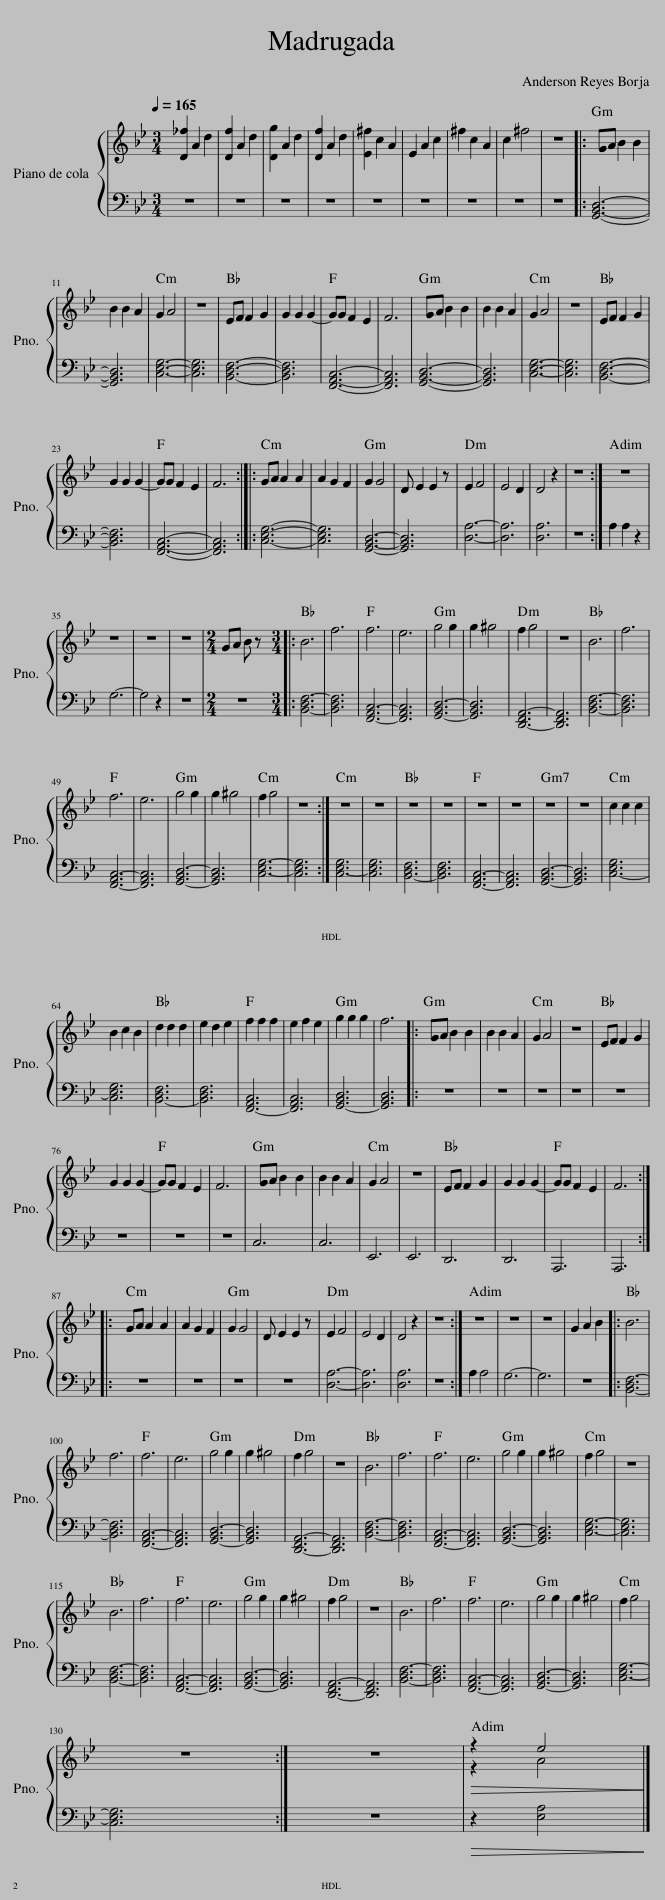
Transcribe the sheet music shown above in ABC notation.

X:1
%%score { ( 1 3 ) | 2 } 4 5 6 7 8 9 10 11 ( 12 13 )
L:1/8
Q:1/4=165
M:3/4
I:linebreak $
K:Bb
V:1 treble
V:3 treble
V:2 bass
V:4 treble-8
V:5 bass transpose=-12
V:6 treble
V:7 alto
V:8 bass
V:9 bass transpose=-12
V:10 perc stafflines=1
K:none
V:11 perc
K:none
V:12 perc
K:none
V:13 perc
K:none
V:1
 [D_f]2 A2 d2 | [Df]2 A2 d2 | [Dg]2 A2 d2 | [Df]2 A2 d2 | [E^f]2 c2 A2 | %5
 E2 A2 c2 | ^f2 c2 A2 | c2 ^f4 | z6 |: GA B2 B2 |$ %10
 B2 B2 A2 | G2 A4 | z6 | EF F2 G2 | G2 G2 G2- | %15
 GG F2 E2 | F6 | GA B2 B2 | B2 B2 A2 | G2 A4 | %20
 z6 | EF F2 G2 |$ G2 G2 G2- | GG F2 E2 | F6 :: %25
 GA A2 A2 | A2 G2 F2 | G2 G4 | D E2 E2 z | E2 F4 | %30
 E4 D2 | D4 z2 | z6 :| z6 |$ z6 | %35
 z6 | z6 |[M:2/4] GA B z |:[M:3/4] B6 | f6 | %40
 f6 | e6 | g4 g2 | g2 ^g4 | f2 g4 | %45
 z6 | B6 | f6 |$ f6 | e6 | %50
 g4 g2 | g2 ^g4 | f2 g4 | z6 :| z6 | %55
 z6 | z6 | z6 | z6 | z6 | %60
 z6 | z6 | c2 c2 c2 |$ B2 c2 B2 | d2 d2 d2 | %65
 e2 d2 e2 | f2 f2 f2 | e2 f2 e2 | g2 g2 g2 | f6 |: %70
 GA B2 B2 | B2 B2 A2 | G2 A4 | z6 | EF F2 G2 |$ %75
 G2 G2 G2- | GG F2 E2 | F6 | GA B2 B2 | B2 B2 A2 | %80
 G2 A4 | z6 | EF F2 G2 | G2 G2 G2- | GG F2 E2 | %85
 F6 ::$ GA A2 A2 | A2 G2 F2 | G2 G4 | D E2 E2 z | %90
 E2 F4 | E4 D2 | D4 z2 | z6 :| z6 | %95
 z6 | z6 | G2 A2 B2 |: B6 |$ f6 | %100
 f6 | e6 | g4 g2 | g2 ^g4 | f2 g4 | %105
 z6 | B6 | f6 | f6 | e6 | %110
 g4 g2 | g2 ^g4 | f2 g4 | z6 |$ B6 | %115
 f6 | f6 | e6 | g4 g2 | g2 ^g4 | %120
 f2 g4 | z6 | B6 | f6 | f6 | %125
 e6 | g4 g2 | g2 ^g4 | f2 g4 |$ z6 :| %130
 z6 |!>(! z2 e4!>)! |] %132
V:2
 z6 | z6 | z6 | z6 | z6 | %5
 z6 | z6 | z6 | z6 |: [G,,B,,D,]6- |$ %10
 [G,,B,,D,]6 | [C,E,G,]6- | [C,E,G,]6 | [B,,D,F,]6- | [B,,D,F,]6 | %15
 [F,,A,,C,]6- | [F,,A,,C,]6 | [G,,B,,D,]6- | [G,,B,,D,]6 | [C,E,G,]6- | %20
 [C,E,G,]6 | [B,,D,F,]6- |$ [B,,D,F,]6 | [F,,A,,C,]6- | [F,,A,,C,]6 :: %25
 [C,E,G,]6- | [C,E,G,]6 | [G,,B,,D,]6- | [G,,B,,D,]6 | [D,A,]6- | %30
 [D,A,]6 | [D,A,]6 | z6 :| A,2 A,2 z2 |$ G,6- | %35
 G,4 z2 | z6 |[M:2/4] z4 |:[M:3/4] [B,,-D,F,-]6 | [B,,D,F,]6 | %40
 [F,,-A,,C,-]6 | [F,,A,,C,]6 | [G,,-B,,D,-]6 | [G,,B,,D,]6 | [D,,-F,,A,,-]6 | %45
 [D,,F,,A,,]6 | [B,,-D,F,-]6 | [B,,D,F,]6 |$ [F,,-A,,C,-]6 | [F,,A,,C,]6 | %50
 [G,,-B,,D,-]6 | [G,,B,,D,]6 | [C,-E,G,-]6 | [C,E,G,]6 :| [C,-E,G,]6 | %55
 [C,E,G,]6 | [B,,-D,F,]6 | [B,,D,F,]6 | [F,,-A,,C,-]6 | [F,,A,,C,]6 | %60
 [G,,-B,,D,-]6 | [G,,B,,D,]6 | [C,-E,G,]6 |$ [C,E,G,]6 | [B,,-D,F,]6 | %65
 [B,,D,F,]6 | [F,,-A,,C,]6 | [F,,A,,C,]6 | [G,,-B,,D,]6 | [G,,B,,D,]6 |: %70
 z6 | z6 | z6 | z6 | z6 |$ %75
 z6 | z6 | z6 | C,6 | C,6 | %80
 E,,6 | E,,6 | D,,6 | D,,6 | A,,,6 | %85
 A,,,6 ::$ z6 | z6 | z6 | z6 | %90
 [D,A,]6- | [D,A,]6 | [D,A,]6 | z6 :| A,2 A,4 | %95
 G,6- | G,6 | z6 |: [B,,-D,F,-]6 |$ [B,,D,F,]6 | %100
 [F,,-A,,C,-]6 | [F,,A,,C,]6 | [G,,-B,,D,-]6 | [G,,B,,D,]6 | [D,,-F,,A,,-]6 | %105
 [D,,F,,A,,]6 | [B,,-D,F,-]6 | [B,,D,F,]6 | [F,,-A,,C,-]6 | [F,,A,,C,]6 | %110
 [G,,-B,,D,-]6 | [G,,B,,D,]6 | [C,-E,G,-]6 | [C,E,G,]6 |$ [B,,-D,F,-]6 | %115
 [B,,D,F,]6 | [F,,-A,,C,-]6 | [F,,A,,C,]6 | [G,,-B,,D,-]6 | [G,,B,,D,]6 | %120
 [D,,-F,,A,,-]6 | [D,,F,,A,,]6 | [B,,-D,F,-]6 | [B,,D,F,]6 | [F,,-A,,C,-]6 | %125
 [F,,A,,C,]6 | [G,,-B,,D,-]6 | [G,,B,,D,]6 | [C,-E,G,-]6 |$ [C,E,G,]6 :| %130
 z6 |!>(! z2 [E,A,]4!>)! |] %132
V:3
 x6 | x6 | x6 | x6 | x6 | %5
 x6 | x6 | x6 | x6 |: x6 |$ %10
 x6 | x6 | x6 | x6 | x6 | %15
 x6 | x6 | x6 | x6 | x6 | %20
 x6 | x6 |$ x6 | x6 | x6 :: %25
 x6 | x6 | x6 | x6 | x6 | %30
 x6 | x6 | x6 :| x6 |$ x6 | %35
 x6 | x6 |[M:2/4] x4 |:[M:3/4] x6 | x6 | %40
 x6 | x6 | x6 | x6 | x6 | %45
 x6 | x6 | x6 |$ x6 | x6 | %50
 x6 | x6 | x6 | x6 :| x6 | %55
 x6 | x6 | x6 | x6 | x6 | %60
 x6 | x6 | x6 |$ x6 | x6 | %65
 x6 | x6 | x6 | x6 | x6 |: %70
 x6 | x6 | x6 | x6 | x6 |$ %75
 x6 | x6 | x6 | x6 | x6 | %80
 x6 | x6 | x6 | x6 | x6 | %85
 x6 ::$ x6 | x6 | x6 | x6 | %90
 x6 | x6 | x6 | x6 :| x6 | %95
 x6 | x6 | x6 |: x6 |$ x6 | %100
 x6 | x6 | x6 | x6 | x6 | %105
 x6 | x6 | x6 | x6 | x6 | %110
 x6 | x6 | x6 | x6 |$ x6 | %115
 x6 | x6 | x6 | x6 | x6 | %120
 x6 | x6 | x6 | x6 | x6 | %125
 x6 | x6 | x6 | x6 |$ x6 :| %130
 x6 | z2 A4 |] %132
V:4
 z6 | z6 | z6 | z6 | z6 | %5
 z6 | z6 | z6 | z6 |: B2 g2 d2 |$ %10
 B2 g2 d2 | c2 g2 e2 | c2 g2 e2 | B2 f2 d2 | B2 f2 d2 | %15
 A2 f2 c2 | A2 f2 c2 | B2 g2 d2 | B2 g2 d2 | c2 g2 e2 | %20
 c2 g2 e2 | B2 f2 d2 |$ B2 f2 !>!d2 | A2 f2 c2 | A2 f2 c2 :: %25
 C2 c2 e2 | g6 | G,2 B2 d2 | g6 | A2 d2 _f2 | %30
 A2 d2 f2 | A2 d2 g2 | A2 d2 f2 :| A2 c2 !>!_g2 |$ A2 c2 !>!g2 | %35
 !>!_g2 !>!_f2 !>!g2- | g2 z2 z2 |[M:2/4] z4 |:[M:3/4] F2 B2 d2 | f2 d2 B2 | %40
 F2 A2 c2 | f2 c2 A2 | G2 B2 d2 | g2 d2 B2 | A2 d2 f2 | %45
 a6 | f2 B2 d2 | f2 d2 B2 |$ F2 A2 c2 | f2 c2 A2 | %50
 G2 B2 d2 | g2 d2 B2 | G2 c2 e2 | g6 :| g2 g2 g2 | %55
 g2 a2 b2 | a4 a a | a2 b2 c'2 | c'4 c'2 | c'2 b2 a2 | %60
 b2 c'2 b2 | a2 g4 | g2 g2 g2 |$ g2 a2 b2 | a4 a a | %65
 a2 b2 c'2 | c'4 c'2 | c'2 b2 a2 | b2 c'2 b2 | a2 g4 |: %70
 B2 g2 d2 | B2 g2 d2 | c2 g2 e2 | c2 g2 e2 | B2 f2 d2 |$ %75
 B2 f2 d2 | A2 f2 c2 | A2 f2 c2 | B2 g2 d2 | B2 g2 d2 | %80
 c2 g2 e2 | c2 g2 e2 | B2 f2 d2 | B2 f2 d2 | A2 f2 c2 | %85
 A2 f2 c2 ::$ C2 c2 e2 | g6 | G,2 B2 d2 | g6 | %90
 A2 d2 _f2 | A2 d2 !>!f2 | A2 d2 !>!g2 | A2 d2 !>!f2 :| A2 c2 !>!_g2 | %95
 A2 c2 !>!g2 | !>!_g2 !>!_f2 !>!g2- | g2 z2 z2 |: f2 B2 d2 |$ f2 d2 B2 | %100
 F2 A2 c2 | f2 c2 A2 | G2 B2 d2 | g2 d2 B2 | A2 d2 f2 | %105
 a6 | f2 B2 d2 | f2 d2 B2 | F2 A2 c2 | f2 c2 A2 | %110
 G2 B2 d2 | g2 d2 B2 | G2 c2 e2 | g6 |$ f2 B2 d2 | %115
 f2 d2 B2 | F2 A2 c2 | f2 c2 A2 | G2 B2 d2 | g2 d2 B2 | %120
 A2 d2 f2 | a6 | f2 B2 d2 | f2 d2 B2 | F2 A2 c2 | %125
 f2 c2 A2 | G2 B2 d2 | g2 d2 B2 | G2 c2 e2 |$ g4 z2 :| %130
 z6 |!>(! z2 [A,EAc^f]4!>)! |] %132
V:5
 z6 | z6 | z6 | z6 | z6 | %5
 z6 | z6 | z4 (A,,2 | F,,6) |: G,,2 D,2 !>!B,,2 |$ %10
 G,,2 D,2 !>!B,,2 | !>!C,2 G,2 !>!E,2 | C,2 G,2 !>!E,2 | B,,2 F,2 !>!D,2 | B,,2 F,2 !>!D,2 | %15
 F,,2 C,2 !>!A,,2 | F,,2 C,2 !>!A,,2 | G,,2 D,2 !>!B,,2 | G,,2 D,2 !>!B,,2 | !>!C,2 G,2 !>!E,2 | %20
 C,2 G,2 !>!E,2 | B,,2 F,2 !>!D,2 |$ B,,2 F,2 !>!D,2 | F,,2 C,2 !>!A,,2 | F,,2 C,2 !>!A,,2 :: %25
 C,2 C,2 !>!C,2 | G,6 | G,,2 G,,2 !>!G,,2 | D,6 | =E,,2 !>!E,,2 E,,2 | %30
 F,,2 !>!F,,2 F,,2 | G,,2 !>!G,,2 G,,2 | F,,2 !>!F,,2 F,,2 :| _G,,2 !>!G,,2 G,,2 |$ G,,2 _G,,2 !>!=E,,2 | %35
 _G,,4 (A,,2 | F,,4) z2 |[M:2/4] G,, A,, B,, z |:[M:3/4] B,,2 !>!B,,2 !^!B,,2 | F,2 !>!E,2 !^!B,,2 | %40
 F,,2 !>!F,,2 !^!F,,2 | C,2 !>!B,,2 !^!F,,2 | G,,2 !>!G,,2 !^!G,,2 | D,2 !>!C,2 !^!G,,2 | D,2 !>!D,2 !^!D,2 | %45
 !^!A,6 | z2 !>!B,,2 !^!B,,2 | F,2 !>!E,2 !^!B,,2 |$ F,,2 !>!F,,2 !^!F,,2 | C,2 !>!B,,2 !^!F,,2 | %50
 G,,2 !>!G,,2 !^!G,,2 | D,2 !>!C,2 !^!G,,2 | C,2 !>!C,2 !^!C,2 | !^!G,6 :| !>!G,,2 G,,2 G,,2 | %55
 G,,2 A,,2 B,,2 | A,,4 A,, A,, | A,,2 B,,2 C,2 | C,4 C,2 | C,2 B,,2 A,,2 | %60
 B,,2 C,2 B,,2 | A,,2 G,,4 | !>!C,2 G,2 !>!E,2 |$ C,2 G,2 !>!E,2 | B,,2 F,2 !>!D,2 | %65
 B,,2 F,2 !>!D,2 | F,,2 C,2 !>!A,,2 | F,,2 C,2 !>!A,,2 | G,,2 D,2 !>!B,,2 | G,,2 D,2 !>!B,,2 |: %70
 G,,2 D,2 !>!B,,2 | G,,2 D,2 !>!B,,2 | !>!C,2 G,2 !>!E,2 | C,2 G,2 !>!E,2 | B,,2 F,2 !>!D,2 |$ %75
 B,,2 F,2 !>!D,2 | F,,2 C,2 !>!A,,2 | F,,2 C,2 !>!A,,2 | G,,2 D,2 !>!B,,2 | G,,2 D,2 !>!B,,2 | %80
 !>!C,2 G,2 !>!E,2 | C,2 G,2 !>!E,2 | B,,2 F,2 !>!D,2 | B,,2 F,2 !>!D,2 | F,,2 C,2 !>!A,,2 | %85
 F,,2 C,2 !>!A,,2 ::$ C,2 C,2 !>!C,2 | G,6 | G,,2 G,,2 !>!G,,2 | D,6 | %90
 =E,,2 !>!E,,2 E,,2 | F,,2 !>!F,,2 F,,2 | G,,2 !>!G,,2 G,,2 | F,,2 !>!F,,2 F,,2 :| _G,,2 !>!G,,2 G,,2 | %95
 G,,2 _G,,2 !>!=E,,2 | _G,,4 (A,,2 | F,,4) z2 |: B,,2 !>!B,,2 !^!B,,2 |$ F,2 !>!E,2 !^!B,,2 | %100
 F,,2 !>!F,,2 !^!F,,2 | C,2 !>!B,,2 !^!F,,2 | G,,2 !>!G,,2 !^!G,,2 | D,2 !>!C,2 !^!G,,2 | D,2 !>!D,2 !^!D,2 | %105
 !^!A,6 | z2 !>!B,,2 !^!B,,2 | F,2 !>!E,2 !^!B,,2 | F,,2 !>!F,,2 !^!F,,2 | C,2 !>!B,,2 !^!F,,2 | %110
 G,,2 !>!G,,2 !^!G,,2 | D,2 !>!C,2 !^!G,,2 | C,2 !>!C,2 !^!C,2 | !^!G,6 |$ B,,2 !>!B,,2 !^!B,,2 | %115
 F,2 !>!E,2 !^!B,,2 | F,,2 !>!F,,2 !^!F,,2 | C,2 !>!B,,2 !^!F,,2 | G,,2 !>!G,,2 !^!G,,2 | D,2 !>!C,2 !^!G,,2 | %120
 D,2 !>!D,2 !^!D,2 | !^!A,6 | z2 !>!B,,2 !^!B,,2 | F,2 !>!E,2 !^!B,,2 | F,,2 !>!F,,2 !^!F,,2 | %125
 C,2 !>!B,,2 !^!F,,2 | G,,2 !>!G,,2 !^!G,,2 | D,2 !>!C,2 !^!G,,2 | C,2 !>!C,2 !^!C,2 |$ !^!G,6 :| %130
 _G,,4 (A,,2 |!>(! F,,4) A,,2!>)! |] %132
V:6
!<(! =e2 A2 d2!<)! | f2 A2 d2 | g2 A2 d2 | f2 A2 d2 | _g2 A2 c2 | %5
 _g2 A2 c2 | _g2 A2 c2 |!>(! _g6!>)! | z6 |: z6 |$ %10
 z6 | z6 | z6 | z6 | z6 | %15
 z6 | z6 | z6 | z6 | z6 | %20
 z6 | z6 |$ z6 | z6 | z6 :: %25
 z6 | z6 | z6 | z6 | z6 | %30
 z6 | z6 | z6 :| z6 |$ z6 | %35
 z6 | z6 |[M:2/4] z4 |:[M:3/4] z6 | z6 | %40
 z6 | z6 | z6 | z6 | z6 | %45
 z6 | z6 | z6 |$ z6 | z6 | %50
 z6 | z6 | z6 | z4 z2 :| z6 | %55
 z6 | z6 | z6 | z6 | z6 | %60
 z6 | z6 | z6 |$ z6 | z6 | %65
 z6 | z6 | z6 | z6 | z6 |: %70
 z6 | z6 | z6 | z6 | z6 |$ %75
 z6 | z6 | z6 | z6 | z6 | %80
 z6 | z6 | z6 | z6 | z6 | %85
 z6 ::$ z6 | z6 | z6 |!<(! B2 c2 d2!<)! | %90
 =e2 A2 d2 | f2 A2 d2 | g2 A2 d2 |!>(! f2 A2 d2!>)! :| _g2 A2 c2 | %95
 _g2 A2 c2 | _g2 A2 c2 | _g2 z2 z2 |: B6 |$ f6 | %100
 f6 | e6 | g4 g2 | g2 ^g4 | f2 g4- | %105
 g4 z2 | B6 | f6 | f6 | e6 | %110
 g4 g2 | g2 ^g4 | f2 g4- | g4 z2 |$ B6 | %115
 f6 | f6 | e6 | g4 g2 | g2 ^g4 | %120
 f2 g4- | g4 z2 | B6 | f6 | f6 | %125
 e6 | g4 g2 | g2 ^g4 | f2 g4- |$ g4 z2 :| %130
 z6 | z6 |] %132
V:7
!<(! D6!<)! | F6 | D6 | F6 | A6 | %5
 E6 | A6- |!>(! A4 z2!>)! | z6 |: z6 |$ %10
 z6 | z6 | z6 | z6 | z6 | %15
 z6 | z6 | z6 | z6 | z6 | %20
 z6 | z6 |$ z6 | z6 | z6 :: %25
 z6 | z6 | z6 | z6 | z6 | %30
 z6 | z6 | z6 :| z6 |$ z6 | %35
 z6 | z6 |[M:2/4] z4 |:[M:3/4] z6 | z6 | %40
 z6 | z6 | z6 | z6 | z6 | %45
 z6 | z6 | z6 |$ z6 | z6 | %50
 z6 | z6 | z6 | z6 :| E6 | %55
 E6 | D6 | D6 | A,6 | A,6 | %60
 B,6 | B,6 | G6 |$ G2 A2 B2 | A6 | %65
 A2 B2 c2 | c6 | c2 B2 A2 | B2 c2 B2 | A2 G4 |: %70
 B6 | B6 | E6 | E6 | D6 |$ %75
 D6 | A,6 | A,6 | G6 | G2 A2 B2 | %80
 A6 | A2 B2 c2 | c6 | c2 B2 A2 | B2 c2 B2 | %85
 A2 G4 ::$!<(! C6- | C4 z2 | G,6- | G,4!<)! z2 | %90
 D6 | F6 | D6 | F6 :|!>(! A6 | %95
 E6 | A6- | A4!>)! z2 |: F6 |$ F6 | %100
 C6 | C6 | D6 | D6 | A6 | %105
 A6 | F6 | F6 | C6 | C6 | %110
 D6 | D6 | G6 | G6 |$ F6 | %115
 F6 | C6 | C6 | D6 | D6 | %120
 A6 | A6 | F6 | F6 | C6 | %125
 C6 | D6 | D6 | G6 |$ G6 :| %130
 z6 | z2 E4 |] %132
V:8
!<(! =E,6!<)! | D,6 | G,6 | D,6 | C,6 | %5
 G,,6 | C,6 |!>(! E,6!>)! | z6 |: z6 |$ %10
 z6 | z6 | z6 | z6 | z6 | %15
 z6 | z6 | z6 | z6 | z6 | %20
 z6 | z6 |$ z6 | z6 | z6 :: %25
 z6 | z6 | z6 | z6 | z6 | %30
 z6 | z6 | z6 :| z6 |$ z6 | %35
 z6 | z6 |[M:2/4] z4 |:[M:3/4] B,,6 | F,6 | %40
 F,6 | E,6 | G,4 G,2 | G,2 ^G,4 | F,2 G,4 | %45
 z2 z2 z2 | B,,6 | F,6 |$ F,6 | E,6 | %50
 G,4 G,2 | G,2 ^G,4 | F,2 G,4 | z2 z2 z2 :| G,6 | %55
 G,6 | F,6 | F,6 | C,6 | C,6 | %60
 D,6 | D,6 | G,6 |$ G,6 | F,6 | %65
 F,6 | C,6 | C,6 | D,6 | D,6 |: %70
 D,6 | D,6 | G,6 | G,6 | F,6 |$ %75
 F,6 | C,6 | C,6 | D,6 | D,6 | %80
 G,6 | G,6 | F,6 | F,6 | C,6 | %85
 C,6 ::$!<(! G,6 | E,6 | B,,6 | D,6!<)! | %90
 A,6 | A,6 | A,6 | A,6 :|!>(! C,6 | %95
 G,,6 | C,6 | E,6!>)! |: D,6 |$ D,6 | %100
 A,,6 | A,,6 | B,,6 | B,,6 | F,6 | %105
 F,6 | D,6 | D,6 | A,,6 | A,,6 | %110
 B,,6 | B,,6 | E,6 | E,6 |$ D,6 | %115
 D,6 | A,,6 | A,,6 | B,,6 | B,,6 | %120
 F,6 | F,6 | D,6 | D,6 | A,,6 | %125
 A,,6 | B,,6 | B,,6 | E,6 |$ E,6 :| %130
 z6 | C,6 |] %132
V:9
 A,,6 | A,,6 | G,,6 | A,,6 | E,6 | %5
 C,6 | G,,6 | C,6 | z6 |: z6 |$ %10
 z6 | z6 | z6 | z6 | z6 | %15
 z6 | z6 | z6 | z6 | z6 | %20
 z6 | z6 |$ z6 | z6 | z6 :: %25
 z6 | z6 | z6 | z6 | z6 | %30
 z6 | z6 | z6 :| z6 |$ z6 | %35
 z6 | z6 |[M:2/4] z4 |:[M:3/4] z6 | z6 | %40
 z6 | z6 | z6 | z6 | z6 | %45
 z6 | z6 | z6 |$ z6 | z6 | %50
 z6 | z6 | z6 | z6 :| C,6 | %55
 C,6 | B,,6 | B,,6 | F,,6 | F,,6 | %60
 G,,6 | G,,6 | C,6 |$ C,6 | B,,6 | %65
 B,,6 | F,,6 | F,,6 | G,,6 | G,,6 |: %70
 G,,6 | G,,6 | C,6 | C,6 | B,,6 |$ %75
 B,,6 | F,,6 | F,,6 | G,,6 | G,,6 | %80
 C,6 | C,6 | B,,6 | B,,6 | F,,6 | %85
 F,,6 ::$!<(! E,6 | G,6 | D,6 | D,6!<)! | %90
 E,6 | D,6 | G,6 | D,6 :|!>(! E,6 | %95
 C,6 | G,,6 | C,6!>)! |: B,,6 |$ B,,6 | %100
 F,,6 | F,,6 | G,,6 | G,,6 | D,6 | %105
 D,6 | B,,6 | B,,6 | F,,6 | F,,6 | %110
 G,,6 | G,,6 | C,6 | C,6 |$ B,,6 | %115
 B,,6 | F,,6 | F,,6 | G,,6 | G,,6 | %120
 D,6 | D,6 | B,,6 | B,,6 | F,,6 | %125
 F,,6 | G,,6 | G,,6 | C,6 |$ C,6 :| %130
 z6 | A,,6 |] %132
V:10
[K:C] z6 | z6 | z6 | z6 | z6 | %5
 z6 | z6 | z6 | z6 |: D2 F D F D |$ %10
 D2 F D F D | D2 F D F D | D2 F D F D | D2 F D F D | D2 F D F D | %15
 D2 F D F D | D2 F D F D | D2 F D F D | D2 F D F D | D2 F D F D | %20
 D2 F D F D | D2 F D F D |$ D2 F D F D | D2 F D F D | D2 F D F D :: %25
 D F D F D F | D6 | D F D F D F | D6 | D F D F D F | %30
 D6 | D F D F D F | D6 :| F2 D2 F2 |$ D2 F2 D2 | %35
 D2 D2 D2 | F2 F2 F2 |[M:2/4] z4 |:[M:3/4] D2 F D F D | D2 F D F D | %40
 D2 F D F D | D2 F D F D | D2 F D F D | D2 F D F D | D2 F D F D | %45
 D2 F D F D | D2 F D F D | D2 F D F D |$ D2 F D F D | D2 F D F D | %50
 D2 F D F D | D2 F D F D | D2 F D F D | D2 F D F D :| z6 | %55
 z6 | z6 | z6 | D2 F D F D | D2 F D F D | %60
 D2 F D F D | D2 F D F D | D2 F D F D |$ D2 F D F D | D2 F D F D | %65
 D2 F D F D | D2 F D F D | D2 F D F D | D2 F D F D | D2 F D F D |: %70
 D2 F D F D | D2 F D F D | D2 F D F D | D2 F D F D | D2 F D F D |$ %75
 D2 F D F D | D2 F D F D | D2 F D F D | D2 F D F D | D2 F D F D | %80
 D2 F D F D | D2 F D F D | D2 F D F D | D2 F D F D | D2 F D F D | %85
 D2 F D F D ::$ D F D F D F | D6 | D F D F D F | D6 | %90
 D F D F D F | D6 | D F D F D F | D6 :| F2 F2 F2 | %95
 D2 D2 D2 | F2 F2 F2 | D6 |: D2 F D F D |$ D2 F D F D | %100
 D2 F D F D | D2 F D F D | D2 F D F D | D2 F D F D | D2 F D F D | %105
 D2 F D F D | D2 F D F D | D2 F D F D | D2 F D F D | D2 F D F D | %110
 D2 F D F D | D2 F D F D | D2 F D F D | D2 F D F D |$ D2 F D F D | %115
 D2 F D F D | D2 F D F D | D2 F D F D | D2 F D F D | D2 F D F D | %120
 D2 F D F D | D2 F D F D | D2 F D F D | D2 F D F D | D2 F D F D | %125
 D2 F D F D | D2 F D F D | D2 F D F D | D2 F D F D |$ D2 F D F D :| %130
 z6 | z6 |] %132
V:11
[K:C] z6 | z6 | z6 | z6 | z6 | %5
 z6 | z6 | z6 | z6 |: ^g z ^g z ^g ^g |$ %10
 ^g z ^g z ^g ^g | ^g z ^g z ^g ^g | ^g z ^g z ^g ^g | ^g z ^g z ^g ^g | ^g z ^g z ^g ^g | %15
 ^g z ^g z ^g ^g | ^g z ^g z ^g ^g | ^g z ^g z ^g ^g | ^g z ^g z ^g ^g | ^g z ^g z ^g ^g | %20
 ^g z ^g z ^g ^g | ^g z ^g z ^g ^g |$ ^g z ^g z ^g ^g | ^g z ^g z ^g ^g | ^g z ^g z ^g ^g :: %25
 ^g z ^g z ^g ^g | !>!^f6 | ^g z ^g z ^g ^g | !>!^f6 | ^g z ^g z ^g ^g | %30
 !>!^f6 | ^g z ^g z ^g ^g | !>!^f6 :| ^g2 ^g2 ^g2 |$ !>!^g2 !>!^g2 !>!^g2 | %35
 ^b2 ^b2 ^b2 | !>!^b2 !>!^b2 !>!^b2 |[M:2/4] !>!^b4 |:[M:3/4] ^g z ^g z ^g ^g | ^g z ^g z ^g ^g | %40
 ^g z ^g z ^g ^g | ^g z ^g z ^g ^g | ^g z ^g z ^g ^g | ^g z ^g z ^g ^g | ^g z ^g z ^g ^g | %45
 ^g z ^g z ^g ^g | ^g z ^g z ^g ^g | ^g z ^g z ^g ^g |$ ^g z ^g z ^g ^g | ^g z ^g z ^g ^g | %50
 ^g z ^g z ^g ^g | ^g z ^g z ^g ^g | ^g z ^g z ^g ^g | ^g z ^g z ^g ^g :| z6 | %55
 z6 | ^g z ^g z ^g ^g | ^g z ^g z ^g ^g | ^g z ^g z ^g ^g | ^g z ^g z ^g ^g | %60
 ^g z ^g z ^g ^g | ^g z ^g z ^g ^g | ^g z ^g z ^g ^g |$ ^g z ^g z ^g ^g | ^g z ^g z ^g ^g | %65
 ^g z ^g z ^g ^g | ^g z ^g z ^g ^g | ^g z ^g z ^g ^g | ^g z ^g z ^g ^g | ^g z ^g z ^g ^g |: %70
 ^g z ^g z ^g ^g | ^g z ^g z ^g ^g | ^g z ^g z ^g ^g | ^g z ^g z ^g ^g | ^g z ^g z ^g ^g |$ %75
 ^g z ^g z ^g ^g | ^g z ^g z ^g ^g | ^g z ^g z ^g ^g | ^g z ^g z ^g ^g | ^g z ^g z ^g ^g | %80
 ^g z ^g z ^g ^g | ^g z ^g z ^g ^g | ^g z ^g z ^g ^g | ^g z ^g z ^g ^g | ^g z ^g z ^g ^g | %85
 ^g z ^g z ^g ^g ::$ ^g z ^g z ^g ^g | ^f6 | ^g z ^g z ^g ^g | ^f6 | %90
 ^g z ^g z ^g ^g | ^f6 | ^g z ^g z ^g ^g | ^f6 :| ^g2 ^g2 ^g2 | %95
 ^g2 ^g2 ^g2 | ^b2 ^b2 ^b2 | ^b2 ^b2 ^b2 |: ^g z ^g z ^g ^g |$ ^g z ^g z ^g ^g | %100
 ^g z ^g z ^g ^g | ^g z ^g z ^g ^g | ^g z ^g z ^g ^g | ^g z ^g z ^g ^g | ^g z ^g z ^g ^g | %105
 ^g z ^g z ^g ^g | ^g z ^g z ^g ^g | ^g z ^g z ^g ^g | ^g z ^g z ^g ^g | ^g z ^g z ^g ^g | %110
 ^g z ^g z ^g ^g | ^g z ^g z ^g ^g | ^g z ^g z ^g ^g | ^g z ^g z ^g ^g |$ ^g z ^g z ^g ^g | %115
 ^g z ^g z ^g ^g | ^g z ^g z ^g ^g | ^g z ^g z ^g ^g | ^g z ^g z ^g ^g | ^g z ^g z ^g ^g | %120
 ^g z ^g z ^g ^g | ^g z ^g z ^g ^g | ^g z ^g z ^g ^g | ^g z ^g z ^g ^g | ^g z ^g z ^g ^g | %125
 ^g z ^g z ^g ^g | ^g z ^g z ^g ^g | ^g z ^g z ^g ^g | ^g z ^g z ^g ^g |$ ^g z ^g z ^g ^g :| %130
 ^b2 ^b2 ^b2 | ^b6 |] %132
V:12
[K:C] z6 | z6 | z6 | z6 | z6 | %5
 z6 | z6 | z6 | z6 |: c2 c2 c2 |$ %10
 c2 c2 c2 | c2 c2 c2 | c2 c2 c2 | c2 c2 c2 | c2 c2 c2 | %15
 c2 c2 c2 | c2 c2 c2 | c2 c2 c2 | c2 c2 c2 | c2 c2 c2 | %20
 c2 c2 c2 | c2 c2 c2 |$ c2 c2 c2 | c2 c2 c2 | c2 c2 c2 :: %25
 c2 c2 c2 | c6 | c2 c2 c2 | c6 | c2 c2 c2 | %30
 c6 | c2 c2 c2 | c6 :| c2 c2 c2 |$ c2 c2 c2 | %35
 c2 c2 c2 | z6 |[M:2/4] z4 |:[M:3/4] c2 c2 c2 | c2 c2 c2 | %40
 c2 c2 c2 | c2 c2 c2 | c2 c2 c2 | c2 c2 c2 | c2 c2 c2 | %45
 c2 c2 c2 | c2 c2 c2 | c2 c2 c2 |$ c2 c2 c2 | c2 c2 c2 | %50
 c2 c2 c2 | c2 c2 c2 | c2 c2 c2 | c2 c2 c2 :| c2 c2 c2 | %55
 c2 c2 c2 | c2 c2 c2 | c2 c2 c2 | c2 c2 c2 | c2 c2 c2 | %60
 c2 c2 c2 | c2 c2 c2 | c2 c2 c2 |$ c2 c2 c2 | c2 c2 c2 | %65
 c2 c2 c2 | c2 c2 c2 | c2 c2 c2 | c2 c2 c2 | c2 c2 c2 |: %70
 c2 c2 c2 | c2 c2 c2 | c2 c2 c2 | c2 c2 c2 | c2 c2 c2 |$ %75
 c2 c2 c2 | c2 c2 c2 | c2 c2 c2 | c2 c2 c2 | c2 c2 c2 | %80
 c2 c2 c2 | c2 c2 c2 | c2 c2 c2 | c2 c2 c2 | c2 c2 c2 | %85
 c2 c2 c2 ::$ c2 c2 c2 | c6 | c2 c2 c2 | c6 | %90
 c2 c2 c2 | c6 | c2 c2 c2 | c6 :| c2 c2 c2 | %95
 c2 c2 c2 | c2 c2 c2 | z6 |: c2 c2 c2 |$ c2 c2 c2 | %100
 c2 c2 c2 | c2 c2 c2 | c2 c2 c2 | c2 c2 c2 | c2 c2 c2 | %105
 c2 c2 c2 | c2 c2 c2 | c2 c2 c2 | c2 c2 c2 | c2 c2 c2 | %110
 c2 c2 c2 | c2 c2 c2 | c2 c2 c2 | c2 c2 c2 |$ c2 c2 c2 | %115
 c2 c2 c2 | c2 c2 c2 | c2 c2 c2 | c2 c2 c2 | c2 c2 c2 | %120
 c2 c2 c2 | c2 c2 c2 | c2 c2 c2 | c2 c2 c2 | c2 c2 c2 | %125
 c2 c2 c2 | c2 c2 c2 | c2 c2 c2 | c2 c2 c2 |$ c2 c2 c2 :| %130
 c2 c2 c2 | z6 |] %132
V:13
[K:C] x6 | x6 | x6 | x6 | x6 | %5
 x6 | x6 | x6 | x6 |: F2 ^D2 ^D2 |$ %10
 F2 ^D2 ^D2 | F2 ^D2 ^D2 | F2 ^D2 ^D2 | F2 ^D2 ^D2 | F2 ^D2 ^D2 | %15
 F2 ^D2 ^D2 | F2 ^D2 ^D2 | F2 ^D2 ^D2 | F2 ^D2 ^D2 | F2 ^D2 ^D2 | %20
 F2 ^D2 ^D2 | F2 ^D2 ^D2 |$ F2 ^D2 ^D2 | F2 ^D2 ^D2 | F2 ^D2 ^D2 :: %25
 F2 ^D2 ^D2 | x6 | F2 ^D2 ^D2 | x6 | F2 ^D2 ^D2 | %30
 x6 | F2 ^D2 ^D2 | x6 :| F2 ^D2 ^D2 |$ F2 ^D2 ^D2 | %35
 x6 | x6 |[M:2/4] x4 |:[M:3/4] F2 ^D2 ^D2 | F2 ^D2 ^D2 | %40
 F2 ^D2 ^D2 | F2 ^D2 ^D2 | F2 ^D2 ^D2 | F2 ^D2 ^D2 | F2 ^D2 ^D2 | %45
 F2 ^D2 ^D2 | F2 ^D2 ^D2 | F2 ^D2 ^D2 |$ F2 ^D2 ^D2 | F2 ^D2 ^D2 | %50
 F2 ^D2 ^D2 | F2 ^D2 ^D2 | F2 ^D2 ^D2 | F2 ^D2 ^D2 :| F2 ^D2 ^D2 | %55
 F2 ^D2 ^D2 | F2 ^D2 ^D2 | F2 ^D2 ^D2 | F2 ^D2 ^D2 | F2 ^D2 ^D2 | %60
 F2 ^D2 ^D2 | F2 ^D2 ^D2 | F2 ^D2 ^D2 |$ F2 ^D2 ^D2 | F2 ^D2 ^D2 | %65
 F2 ^D2 ^D2 | F2 ^D2 ^D2 | F2 ^D2 ^D2 | F2 ^D2 ^D2 | F2 ^D2 ^D2 |: %70
 F2 ^D2 ^D2 | F2 ^D2 ^D2 | F2 ^D2 ^D2 | F2 ^D2 ^D2 | F2 ^D2 ^D2 |$ %75
 F2 ^D2 ^D2 | F2 ^D2 ^D2 | F2 ^D2 ^D2 | F2 ^D2 ^D2 | F2 ^D2 ^D2 | %80
 F2 ^D2 ^D2 | F2 ^D2 ^D2 | F2 ^D2 ^D2 | F2 ^D2 ^D2 | F2 ^D2 ^D2 | %85
 F2 ^D2 ^D2 ::$ F2 ^D2 ^D2 | x6 | F2 ^D2 ^D2 | x6 | %90
 F2 ^D2 ^D2 | x6 | F2 ^D2 ^D2 | x6 :| F2 ^D2 ^D2 | %95
 F2 ^D2 ^D2 | x6 | x6 |: F2 ^D2 ^D2 |$ F2 ^D2 ^D2 | %100
 F2 ^D2 ^D2 | F2 ^D2 ^D2 | F2 ^D2 ^D2 | F2 ^D2 ^D2 | F2 ^D2 ^D2 | %105
 F2 ^D2 ^D2 | F2 ^D2 ^D2 | F2 ^D2 ^D2 | F2 ^D2 ^D2 | F2 ^D2 ^D2 | %110
 F2 ^D2 ^D2 | F2 ^D2 ^D2 | F2 ^D2 ^D2 | F2 ^D2 ^D2 |$ F2 ^D2 ^D2 | %115
 F2 ^D2 ^D2 | F2 ^D2 ^D2 | F2 ^D2 ^D2 | F2 ^D2 ^D2 | F2 ^D2 ^D2 | %120
 F2 ^D2 ^D2 | F2 ^D2 ^D2 | F2 ^D2 ^D2 | F2 ^D2 ^D2 | F2 ^D2 ^D2 | %125
 F2 ^D2 ^D2 | F2 ^D2 ^D2 | F2 ^D2 ^D2 | F2 ^D2 ^D2 |$ F2 ^D2 ^D2 :| %130
 x6 | x6 |] %132
